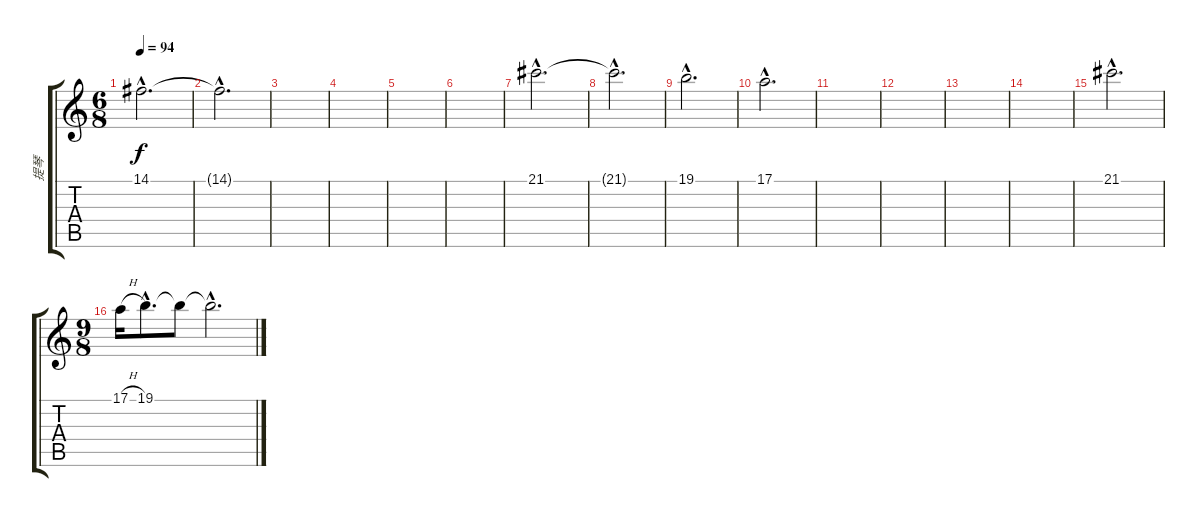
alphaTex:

\track ("提琴" "提琴") {instrument violin}
\staff {score tabs}
\tuning (E4 B3 G3 D3 A2 E2) {hide}
\ts (6 8)
\tempo 94
\clef g2
\ks c
14.1{hac}.2{d dy f} |
14.1{hac t}.2{d} |
|
|
|
|
21.1{hac}.2{d} |
21.1{hac t}.2{d} |
19.1{hac}.2{d} |
17.1{hac}.2{d} |
|
|
|
|
21.1{hac}.2{d} |
\ts (9 8)
17.1{h}.16 19.1{hac}.8{d} 19.1{t}.8 19.1{hac t}.2{d}
